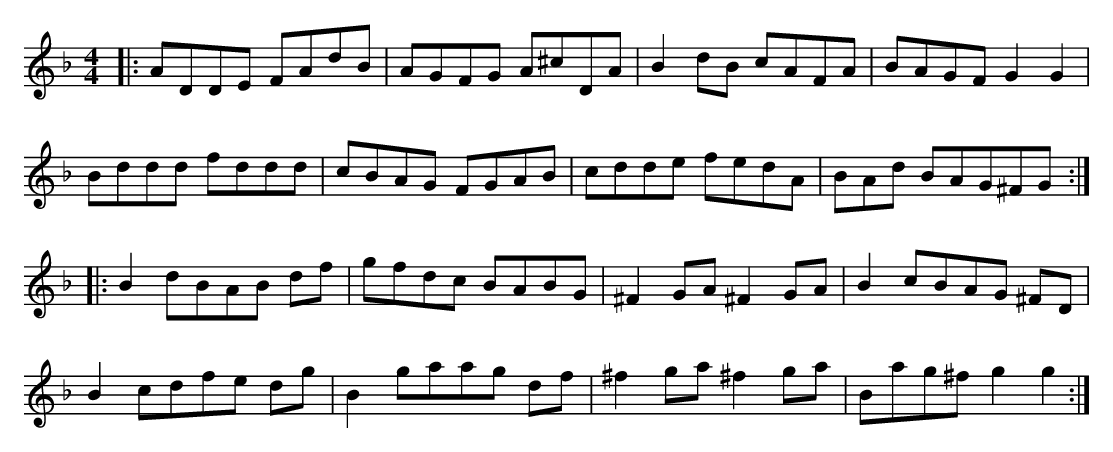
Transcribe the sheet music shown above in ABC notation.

X:1
M:4/4
K:Dmin
|:ADDE FAdB|AGFG A^cDA|B2dB cAFA|BAGF G2 G2|
Bddd fddd|cBAG FGAB|cdde fedA|BAd BAG^FG:|
|:B2 dBAB df|gfdc BABG|^F2 GA ^F2GA|B2 cBAG ^FD|
B2 cdfe dg|B2 gaag df|^f2 ga ^f2ga|Bag^f g2 g2:|
